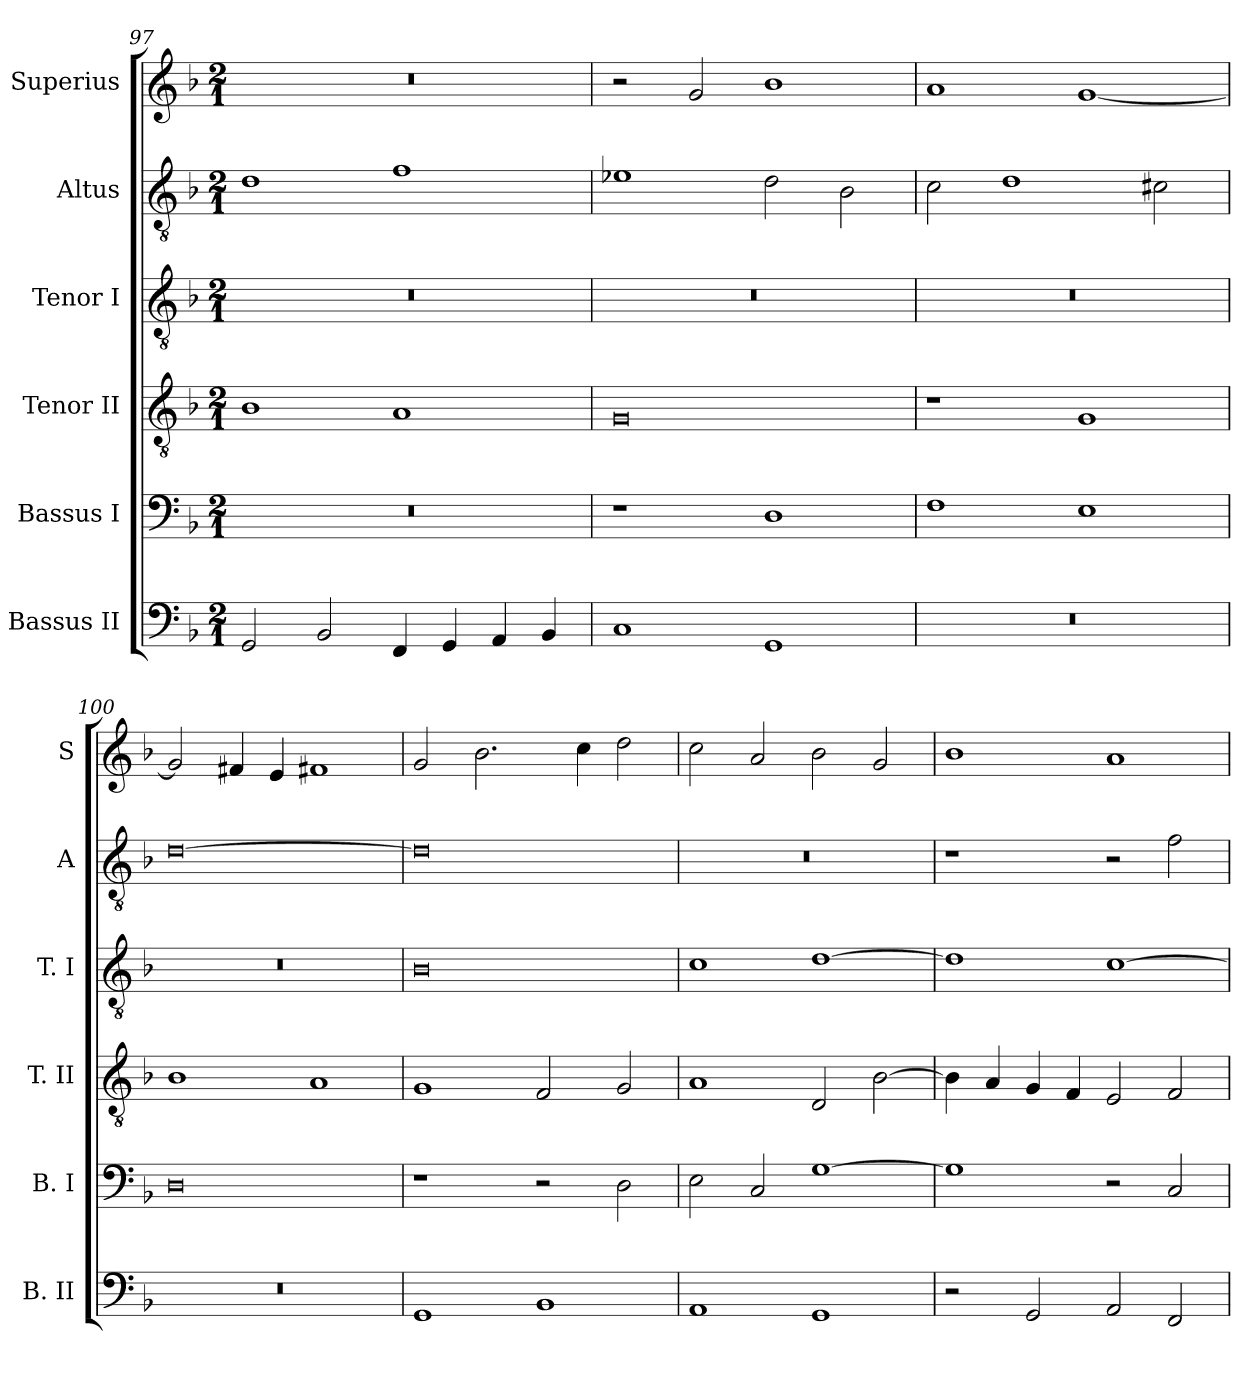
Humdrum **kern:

**kern	**kern	**kern	**kern	**kern	**kern
*part6	*part5	*part4	*part3	*part2	*part1
*staff6	*staff5	*staff4	*staff3	*staff2	*staff1
*I"Bassus II	*I"Bassus I	*I"Tenor II	*I"Tenor I	*I"Altus	*I"Superius
*I'B. II	*I'B. I	*I'T. II	*I'T. I	*I'A	*I'S
*clefF4	*clefF4	*clefGv2	*clefGv2	*clefGv2	*clefG2
*k[b-]	*k[b-]	*k[b-]	*k[b-]	*k[b-]	*k[b-]
*F:	*F:	*F:	*F:	*F:	*F:
*M2/1	*M2/1	*M2/1	*M2/1	*M2/1	*M2/1
=97	=97	=97	=97	=97	=97
2GG	0r	1B-	0r	1d	0r
2BB-	.	.	.	.	.
4FF	.	1A	.	1f	.
4GG	.	.	.	.	.
4AA	.	.	.	.	.
4BB-	.	.	.	.	.
=98	=98	=98	=98	=98	=98
1C	1r	0G	0r	1e-X	2r
.	.	.	.	.	2g
1GG	1D	.	.	2d	1b-
.	.	.	.	2B-	.
=99	=99	=99	=99	=99	=99
0r	1F	1r	0r	2c	1a
.	.	.	.	1d	.
.	1E	1G	.	.	[1g
.	.	.	.	2c#X	.
=100	=100	=100	=100	=100	=100
0r	0D	1B-	0r	[0d	2g]
.	.	.	.	.	4f#X
.	.	.	.	.	4e
.	.	1A	.	.	1f#X
=101	=101	=101	=101	=101	=101
1GG	1r	1G	0B-	0d]	2g
.	.	.	.	.	2.b-
1BB-	2r	2F	.	.	.
.	.	.	.	.	4cc
.	2D	2G	.	.	2dd
=102	=102	=102	=102	=102	=102
1AA	2E	1A	1c	0r	2cc
.	2C	.	.	.	2a
1GG	[1G	2D	[1d	.	2b-
.	.	[2B-	.	.	2g
=103	=103	=103	=103	=103	=103
2r	1G]	4B-]	1d]	1r	1b-
.	.	4A	.	.	.
2GG	.	4G	.	.	.
.	.	4F	.	.	.
2AA	2r	2E	[1c	2r	1a
2FF	2C	2F	.	2f	.
=	=	=	=	=	=
*-	*-	*-	*-	*-	*-
